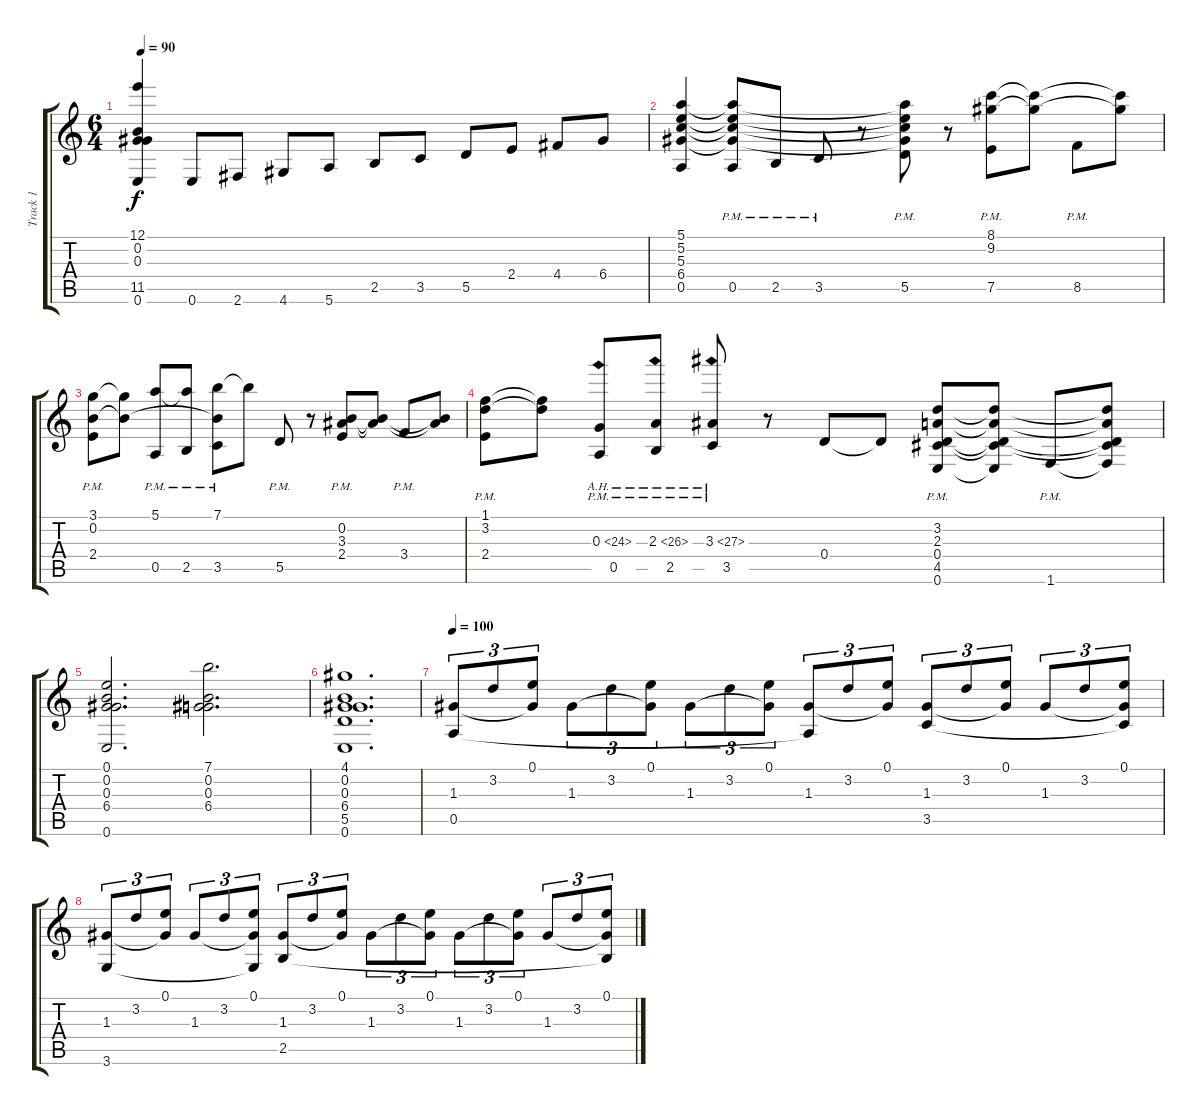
\track ("Track 1" "Track 1") {instrument acousticguitarnylon}
\staff {score tabs}
\tuning (E4 B3 G3 D3 A2 E2) {hide}
\ts (6 4)
\tempo 90
\clef g2
\ks c
(12.1 0.2 0.3 11.5 0.6).4{dy f} 0.6.8 2.6.8 4.6.8 5.6.8 2.5.8 3.5.8 5.5.8 2.4.8 4.4.8 6.4.8 |
(5.1 5.2 5.3 6.4 0.5).4 (5.1{t} 5.2{t} 5.3{t} 6.4{t} 0.5{pm}).8 2.5{pm}.8 3.5{pm}.8 r.8 (5.1{t} 5.2{t} 5.3{t} 6.4{t} 5.5{pm}).8 r.8 (8.1 9.2 7.5{pm}).8 (8.1{t} 9.2{t}).8 8.5{pm}.8 (8.1{t} 9.2{t}).8 |
(3.1 0.2 2.4{pm}).8 (3.1{t} 0.2{t}).8 (5.1 0.5{pm}).8 (5.1{t} 2.5{pm}).8 (7.1 0.2{t} 3.5{pm}).8 7.1{t}.8 5.5{pm}.8 r.8 (0.2 3.3 2.4{pm}).8 (0.2{t} 3.3{t}).8 3.4{pm}.8 (0.2{t} 3.3{t}).8 |
(1.1 3.2 2.4{pm}).8 (1.1{t} 3.2{t}).8 (0.3{ah 24 pm} 0.5{pm}).8 (2.3{ah 24 pm} 2.5{pm}).8 (3.3{ah 24 pm} 3.5{pm}).8 r.8 0.4.8 0.4{t}.8 (3.2 2.3 0.4 4.5 0.6{pm}).8 (3.2{t} 2.3{t} 0.4{t} 4.5{t} 0.6{t}).8 1.6{pm}.8 (3.2{t} 2.3{t} 0.4{t} 4.5{t} 1.6{t}).8 |
(0.1 0.2 0.3 6.4 0.6).2{d} (7.1 0.2 0.3 6.4).2{d} |
(4.1 0.2 0.3 6.4 5.5 0.6).1{d} |
\tempo 100
(1.3 0.5).8{tu (3 2)} 3.2.8{tu (3 2)} (0.1 1.3{t}).8{tu (3 2)} 1.3.8{tu (3 2)} 3.2.8{tu (3 2)} (0.1 1.3{t}).8{tu (3 2)} 1.3.8{tu (3 2)} 3.2.8{tu (3 2)} (0.1 1.3{t}).8{tu (3 2)} (1.3 0.5{t}).8{tu (3 2)} 3.2.8{tu (3 2)} (0.1 1.3{t}).8{tu (3 2)} (1.3 3.5).8{tu (3 2)} 3.2.8{tu (3 2)} (0.1 1.3{t}).8{tu (3 2)} 1.3.8{tu (3 2)} 3.2.8{tu (3 2)} (0.1 1.3{t} 3.5{t}).8{tu (3 2)} |
(1.3 3.6).8{tu (3 2)} 3.2.8{tu (3 2)} (0.1 1.3{t}).8{tu (3 2)} 1.3.8{tu (3 2)} 3.2.8{tu (3 2)} (0.1 1.3{t} 3.6{t}).8{tu (3 2)} (1.3 2.5).8{tu (3 2)} 3.2.8{tu (3 2)} (0.1 1.3{t}).8{tu (3 2)} 1.3.8{tu (3 2)} 3.2.8{tu (3 2)} (0.1 1.3{t}).8{tu (3 2)} 1.3.8{tu (3 2)} 3.2.8{tu (3 2)} (0.1 1.3{t}).8{tu (3 2)} 1.3.8{tu (3 2)} 3.2.8{tu (3 2)} (0.1 1.3{t} 2.5{t}).8{tu (3 2)}
